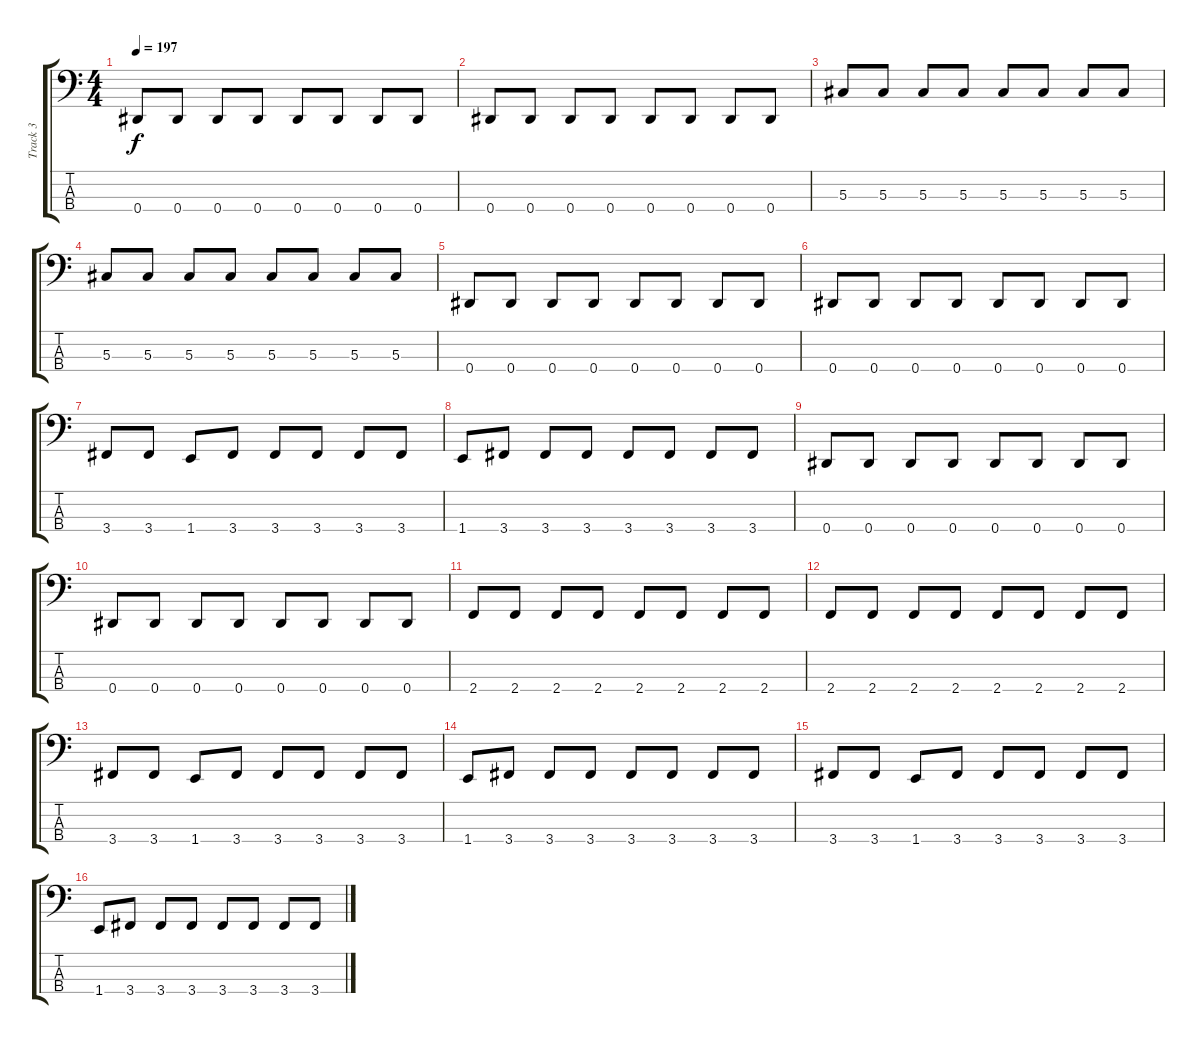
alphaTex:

\track ("Track 3" "Track 3") {instrument electricbassfinger}
\staff {score tabs}
\tuning (Gb2 Db2 Ab1 Eb1) {hide}
\ts (4 4)
\tempo 197
\clef f4
\ks c
0.4.8{dy f} 0.4.8 0.4.8 0.4.8 0.4.8 0.4.8 0.4.8 0.4.8 |
0.4.8 0.4.8 0.4.8 0.4.8 0.4.8 0.4.8 0.4.8 0.4.8 |
5.3.8 5.3.8 5.3.8 5.3.8 5.3.8 5.3.8 5.3.8 5.3.8 |
5.3.8 5.3.8 5.3.8 5.3.8 5.3.8 5.3.8 5.3.8 5.3.8 |
0.4.8 0.4.8 0.4.8 0.4.8 0.4.8 0.4.8 0.4.8 0.4.8 |
0.4.8 0.4.8 0.4.8 0.4.8 0.4.8 0.4.8 0.4.8 0.4.8 |
3.4.8 3.4.8 1.4.8 3.4.8 3.4.8 3.4.8 3.4.8 3.4.8 |
1.4.8 3.4.8 3.4.8 3.4.8 3.4.8 3.4.8 3.4.8 3.4.8 |
0.4.8 0.4.8 0.4.8 0.4.8 0.4.8 0.4.8 0.4.8 0.4.8 |
0.4.8 0.4.8 0.4.8 0.4.8 0.4.8 0.4.8 0.4.8 0.4.8 |
2.4.8 2.4.8 2.4.8 2.4.8 2.4.8 2.4.8 2.4.8 2.4.8 |
2.4.8 2.4.8 2.4.8 2.4.8 2.4.8 2.4.8 2.4.8 2.4.8 |
3.4.8 3.4.8 1.4.8 3.4.8 3.4.8 3.4.8 3.4.8 3.4.8 |
1.4.8 3.4.8 3.4.8 3.4.8 3.4.8 3.4.8 3.4.8 3.4.8 |
3.4.8 3.4.8 1.4.8 3.4.8 3.4.8 3.4.8 3.4.8 3.4.8 |
1.4.8 3.4.8 3.4.8 3.4.8 3.4.8 3.4.8 3.4.8 3.4.8
